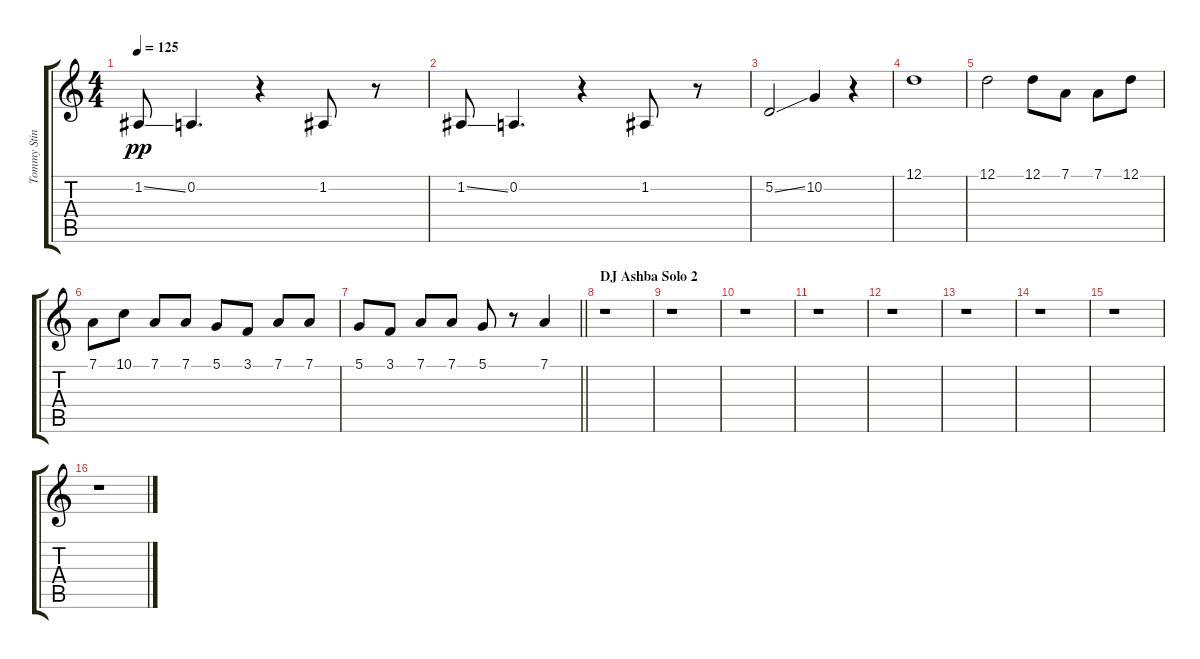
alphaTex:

\track ("Tommy Stinson (VOICE)" "Tommy Stin") {instrument lead7fifths}
\staff {score tabs}
\tuning (D4 A3 F3 C3 G2 D2) {hide}
\ts (4 4)
\tempo 125
\clef g2
\ks c
1.2{ss}.8{dy pp} 0.2.4{d} r.4 1.2.8 r.8 |
1.2{ss}.8 0.2.4{d} r.4 1.2.8 r.8 |
5.2{ss}.2 10.2.4 r.4 |
12.1.1 |
12.1.2 12.1.8 7.1.8 7.1.8 12.1.8 |
7.1.8 10.1.8 7.1.8 7.1.8 5.1.8 3.1.8 7.1.8 7.1.8 |
\barLineRight lightlight
5.1.8 3.1.8 7.1.8 7.1.8 5.1.8 r.8 7.1.4 |
\section ("" "DJ Ashba Solo 2")
r.1 |
r.1 |
r.1 |
r.1 |
r.1 |
r.1 |
r.1 |
r.1 |
r.1
